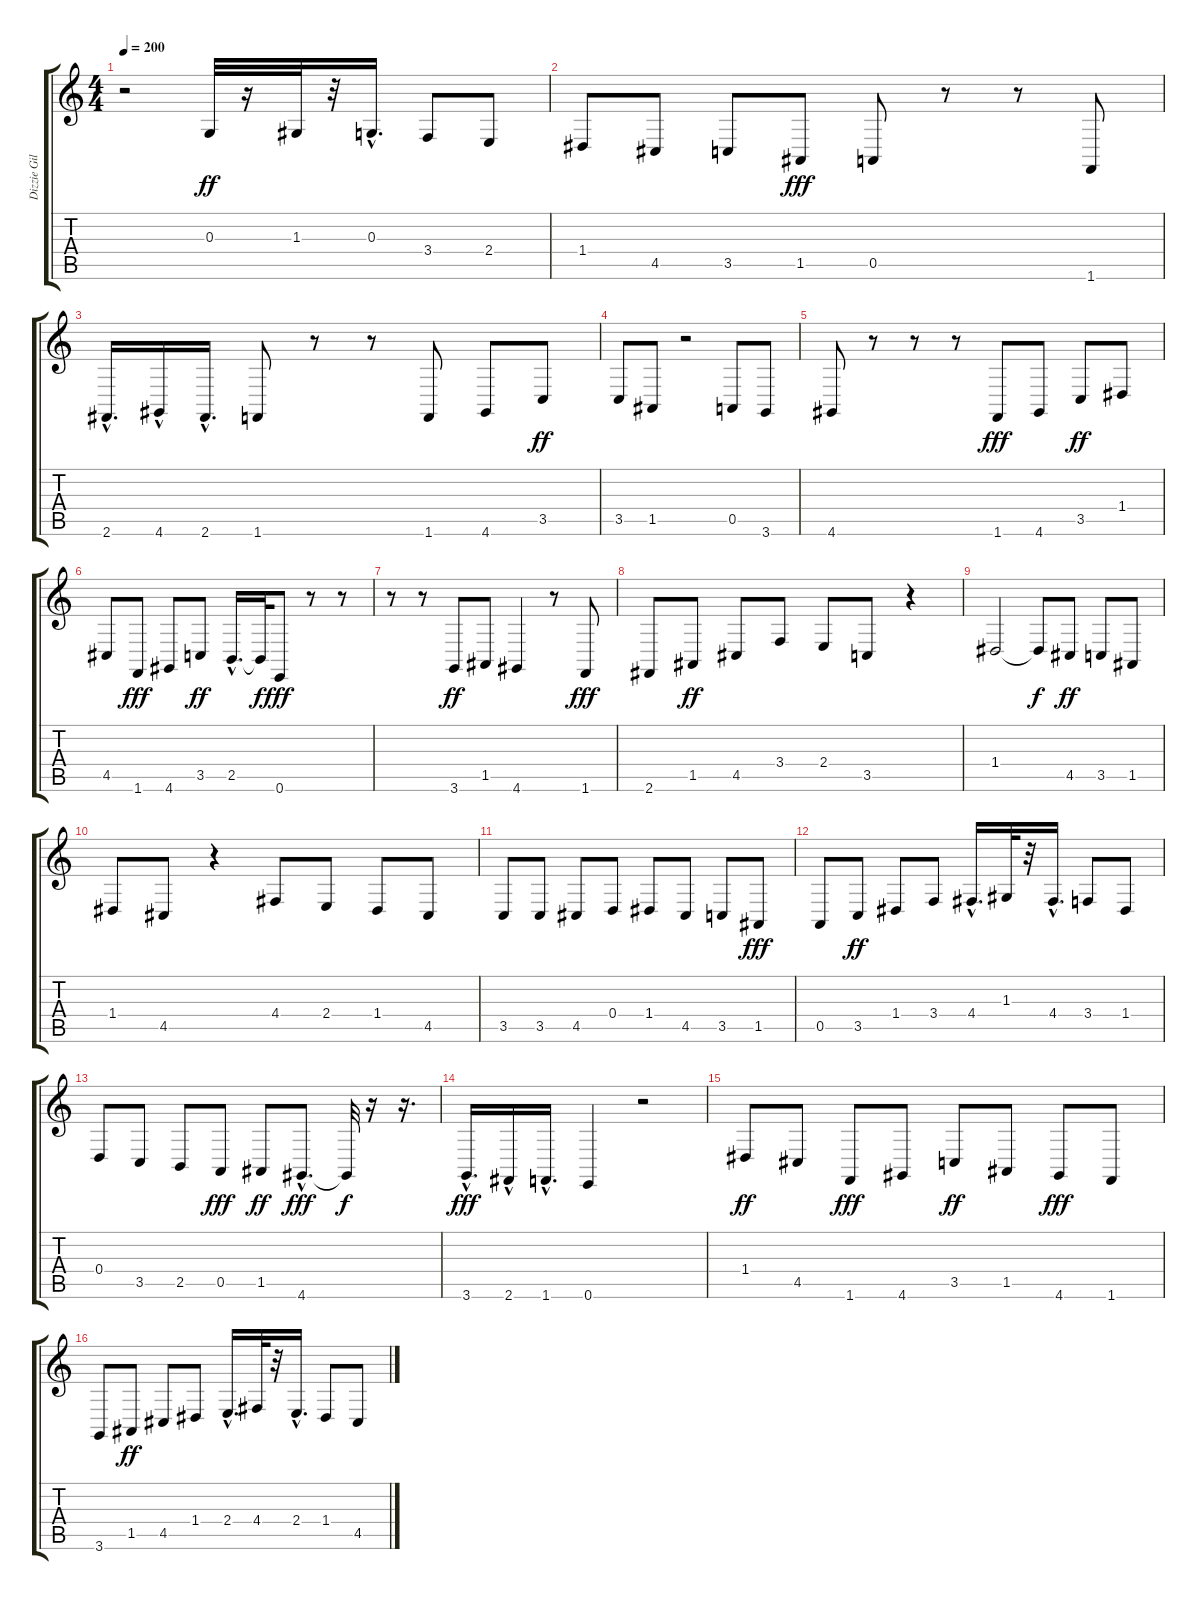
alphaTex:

\track ("Dizzie Gillespie" "Dizzie Gil") {instrument trumpet}
\staff {score tabs}
\tuning (E4 B3 G3 D3 A2 E2) {hide}
\ts (4 4)
\tempo 200
\clef g2
\ks c
r.2{dy ff instrument trumpet} 0.3.32 r.16 1.3.32 r.32 0.3{hac}.16{d} 3.4.8 2.4.8 |
1.4.8 4.5.8 3.5.8 1.5.8{dy fff} 0.5.8 r.8 r.8 1.6.8 |
2.6{hac}.16{d} 4.6{hac}.16 2.6{hac}.16{d} 1.6.8 r.8 r.8 1.6.8 4.6.8 3.5.8{dy ff} |
3.5.8 1.5.8 r.2 0.5.8 3.6.8 |
4.6.8 r.8 r.8 r.8 1.6.8{dy fff} 4.6.8 3.5.8{dy ff} 1.4.8 |
4.5.8 1.6.8{dy fff} 4.6.8 3.5.8{dy ff} 2.5{hac}.16{d} 2.5{t}.32{dy f} 0.6.8{dy fff} r.8 r.8 |
r.8 r.8 3.6.8{dy ff} 1.5.8 4.6.4 r.8 1.6.8{dy fff} |
2.6.8 1.5.8{dy ff} 4.5.8 3.4.8 2.4.8 3.5.8 r.4 |
1.4.2 1.4{t}.8{dy f} 4.5.8{dy ff} 3.5.8 1.5.8 |
1.4.8 4.5.8 r.4 4.4.8 2.4.8 1.4.8 4.5.8 |
3.5.8 3.5.8 4.5.8 0.4.8 1.4.8 4.5.8 3.5.8 1.5.8{dy fff} |
0.5.8 3.5.8{dy ff} 1.4.8 3.4.8 4.4{hac}.16{d} 1.3.32 r.32 4.4{hac}.16{d} 3.4.8 1.4.8 |
0.4.8 3.5.8 2.5.8 0.5.8{dy fff} 1.5.8{dy ff} 4.6{hac}.8{d dy fff} 4.6{t}.32{dy f} r.16 r.16{d} |
3.6{hac}.16{d dy fff} 2.6{hac}.16 1.6{hac}.16{d} 0.6.4 r.2 |
1.4.8{dy ff} 4.5.8 1.6.8{dy fff} 4.6.8 3.5.8{dy ff} 1.5.8 4.6.8{dy fff} 1.6.8 |
3.6.8 1.5.8{dy ff} 4.5.8 1.4.8 2.4{hac}.16{d} 4.4.32 r.32 2.4{hac}.16{d} 1.4.8 4.5.8
